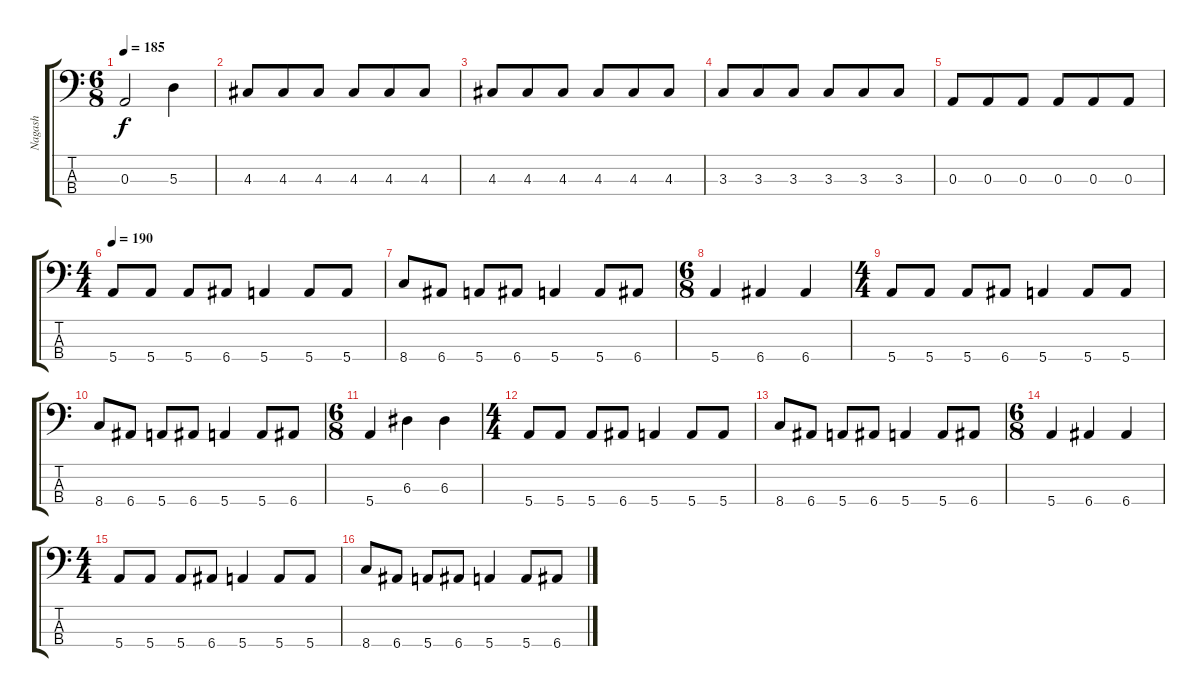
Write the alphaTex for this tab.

\track ("Nagash" "Nagash") {instrument electricbassfinger}
\staff {score tabs}
\tuning (G2 D2 A1 E1) {hide}
\ts (6 8)
\tempo 185
\clef f4
\ks c
0.3.2{dy f} 5.3.4 |
4.3.8 4.3.8 4.3.8 4.3.8 4.3.8 4.3.8 |
4.3.8 4.3.8 4.3.8 4.3.8 4.3.8 4.3.8 |
3.3.8 3.3.8 3.3.8 3.3.8 3.3.8 3.3.8 |
0.3.8 0.3.8 0.3.8 0.3.8 0.3.8 0.3.8 |
\ts (4 4)
\tempo 190
5.4.8 5.4.8 5.4.8 6.4.8 5.4.4 5.4.8 5.4.8 |
8.4.8 6.4.8 5.4.8 6.4.8 5.4.4 5.4.8 6.4.8 |
\ts (6 8)
5.4.4 6.4.4 6.4.4 |
\ts (4 4)
5.4.8 5.4.8 5.4.8 6.4.8 5.4.4 5.4.8 5.4.8 |
8.4.8 6.4.8 5.4.8 6.4.8 5.4.4 5.4.8 6.4.8 |
\ts (6 8)
5.4.4 6.3.4 6.3.4 |
\ts (4 4)
5.4.8 5.4.8 5.4.8 6.4.8 5.4.4 5.4.8 5.4.8 |
8.4.8 6.4.8 5.4.8 6.4.8 5.4.4 5.4.8 6.4.8 |
\ts (6 8)
5.4.4 6.4.4 6.4.4 |
\ts (4 4)
5.4.8 5.4.8 5.4.8 6.4.8 5.4.4 5.4.8 5.4.8 |
8.4.8 6.4.8 5.4.8 6.4.8 5.4.4 5.4.8 6.4.8
